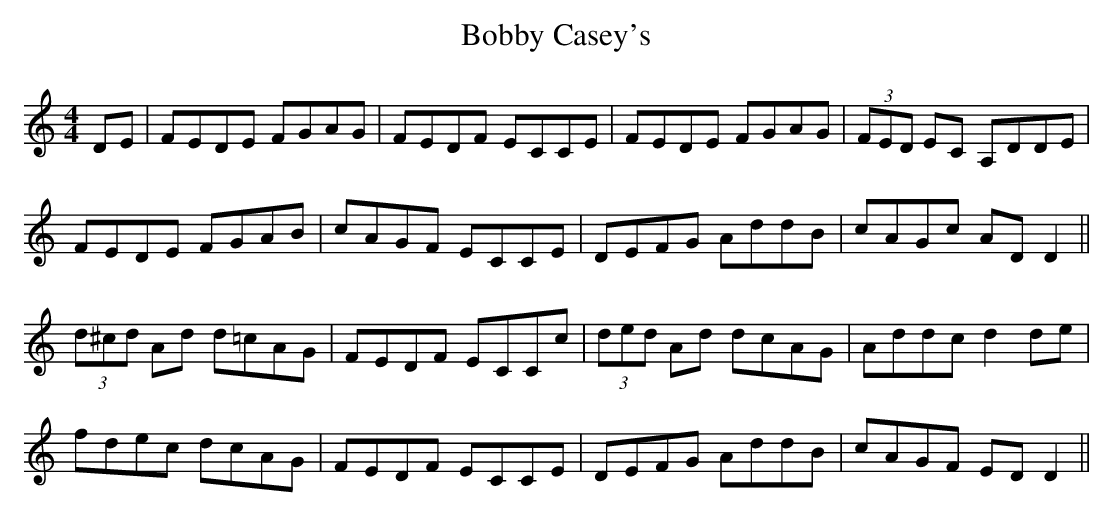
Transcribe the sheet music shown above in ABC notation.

X:1
T: Bobby Casey's
M: 4/4
L: 1/8
K: Ddor
DE | FEDE FGAG | FEDF ECCE | FEDE FGAG |\
(3FED EC A,DDE |
FEDE FGAB | cAGF ECCE | DEFG AddB |\
cAGc AD D2 ||
(3d^cd Ad d=cAG | FEDF ECCc | (3ded Ad dcAG |\
Addc d2 de |
fdec dcAG | FEDF ECCE | DEFG AddB |\
cAGF ED D2 ||
